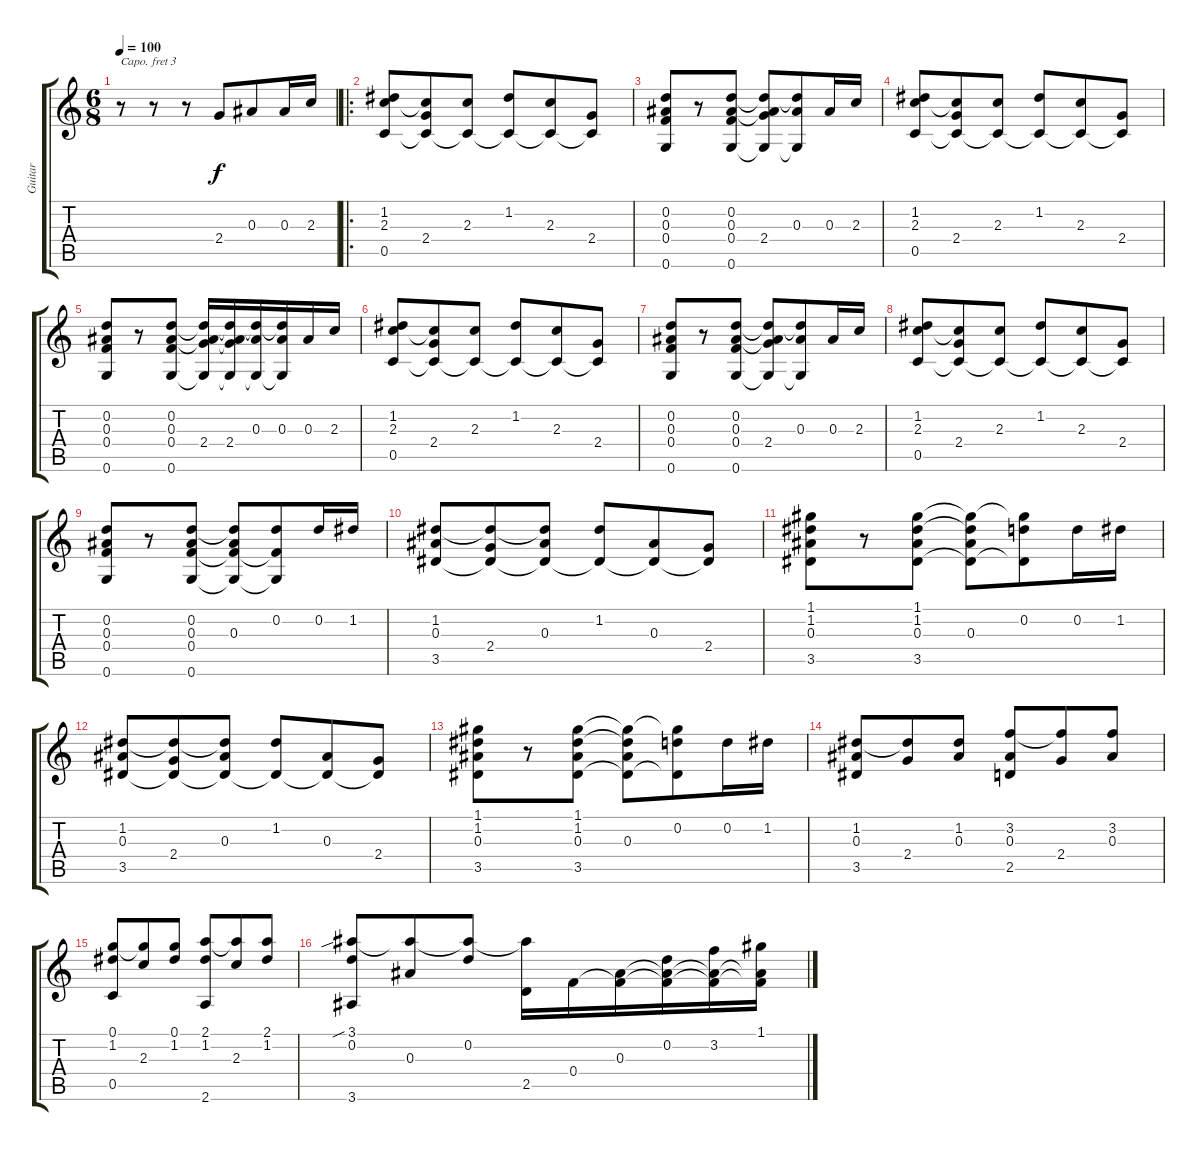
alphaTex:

\track ("Guitar" "Guitar") {instrument acousticguitarsteel}
\staff {score tabs}
\capo 3
\tuning (E4 B3 G3 D3 A2 E2) {hide}
\ts (6 8)
\tempo 100
\clef g2
\ks c
r.8{dy f instrument acousticguitarsteel} r.8 r.8 2.4.8 0.3.8 0.3.16 2.3.16 |
\ro
(1.2 2.3 0.5).8 (2.3{t} 2.4 0.5{t}).8 (2.3 0.5{t}).8 (1.2 0.5{t}).8 (2.3 0.5{t}).8 (2.4 0.5{t}).8 |
(0.2 0.3 0.4 0.6).8 r.8 (0.2 0.3 0.4 0.6).8 (0.2{t} 0.3{t} 2.4 0.6{t}).8 (0.2{t} 0.3 0.6{t}).8 0.3.16 2.3.16 |
(1.2 2.3 0.5).8 (2.3{t} 2.4 0.5{t}).8 (2.3 0.5{t}).8 (1.2 0.5{t}).8 (2.3 0.5{t}).8 (2.4 0.5{t}).8 |
(0.2 0.3 0.4 0.6).8 r.8 (0.2 0.3 0.4 0.6).8 (0.2{t} 0.3{t} 2.4 0.6{t}).16 (0.2{t} 0.3{t} 2.4 0.6{t}).16 (0.2{t} 0.3 0.6{t}).16 (0.2{t} 0.3 0.6{t}).16 0.3.16 2.3.16 |
(1.2 2.3 0.5).8 (2.3{t} 2.4 0.5{t}).8 (2.3 0.5{t}).8 (1.2 0.5{t}).8 (2.3 0.5{t}).8 (2.4 0.5{t}).8 |
(0.2 0.3 0.4 0.6).8 r.8 (0.2 0.3 0.4 0.6).8 (0.2{t} 0.3{t} 2.4 0.6{t}).8 (0.2{t} 0.3 0.6{t}).8 0.3.16 2.3.16 |
(1.2 2.3 0.5).8 (2.3{t} 2.4 0.5{t}).8 (2.3 0.5{t}).8 (1.2 0.5{t}).8 (2.3 0.5{t}).8 (2.4 0.5{t}).8 |
(0.2 0.3 0.4 0.6).8 r.8 (0.2 0.3 0.4 0.6).8 (0.2{t} 0.3 0.4{t} 0.6{t}).8 (0.2 0.4{t} 0.6{t}).8 0.2.16 1.2.16 |
(1.2 0.3 3.5).8 (1.2{t} 2.4 3.5{t}).8 (1.2{t} 0.3 3.5{t}).8 (1.2 3.5{t}).8 (0.3 3.5{t}).8 (2.4 3.5{t}).8 |
(1.1 1.2 0.3 3.5).8 r.8 (1.1 1.2 0.3 3.5).8 (1.1{t} 1.2{t} 0.3 3.5{t}).8 (1.1{t} 0.2 3.5{t}).8 0.2.16 1.2.16 |
(1.2 0.3 3.5).8 (1.2{t} 2.4 3.5{t}).8 (1.2{t} 0.3 3.5{t}).8 (1.2 3.5{t}).8 (0.3 3.5{t}).8 (2.4 3.5{t}).8 |
(1.1 1.2 0.3 3.5).8 r.8 (1.1 1.2 0.3 3.5).8 (1.1{t} 1.2{t} 0.3 3.5{t}).8 (1.1{t} 0.2 3.5{t}).8 0.2.16 1.2.16 |
(1.2 0.3 3.5).8 (1.2{t} 2.4).8 (1.2 0.3).8 (3.2 0.3 2.5).8 (3.2{t} 2.4).8 (3.2 0.3).8 |
(0.1 1.2 0.5).8 (0.1{t} 2.3).8 (0.1 1.2).8 (2.1 1.2 2.6).8 (2.1{t} 2.3).8 (2.1 1.2).8 |
(3.1{sib} 0.2 3.6).8 (3.1{t} 0.3).8 (3.1{t} 0.2).8 (3.1{t} 2.5).16 0.4.16 (0.3 0.4{t}).16 (0.2 0.3{t} 0.4{t}).16 (3.2 0.3{t} 0.4{t}).16 (1.1 0.3{t} 0.4{t}).16
